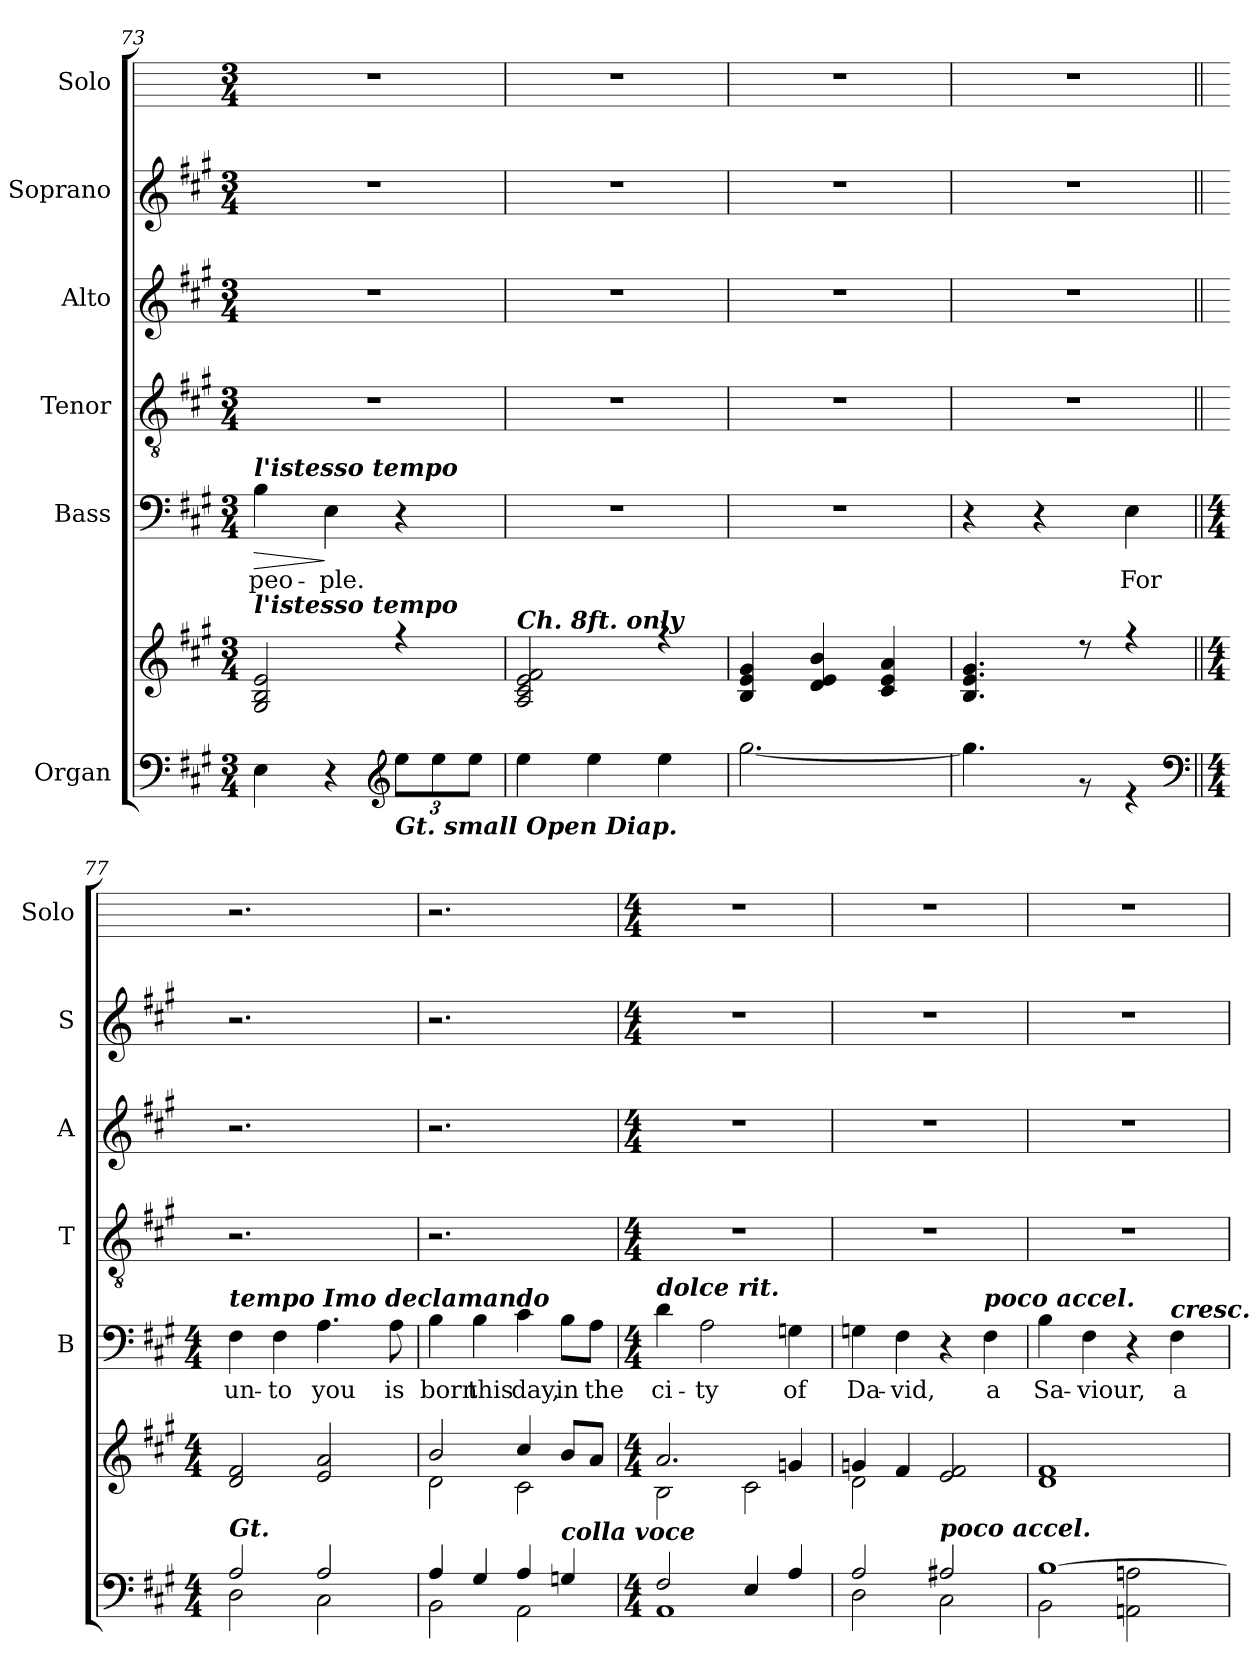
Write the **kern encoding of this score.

**kern	**kern	**kern	**text	**dynam	**kern	**kern	**kern	**kern
*part6	*part6	*part5	*part5	*part5	*part4	*part3	*part2	*part1
*staff7	*staff6	*staff5	*staff5	*staff5	*staff4	*staff3	*staff2	*staff1
*I"Organ	*	*I"Bass	*	*	*I"Tenor	*I"Alto	*I"Soprano	*I"Solo
*	*	*I'B	*	*	*I'T	*I'A	*I'S	*I'Solo
!!LO:LB:g=z
*clefF4	*clefG2	*clefF4	*	*	*clefGv2	*clefG2	*clefG2	*
*k[f#c#g#]	*k[f#c#g#]	*k[f#c#g#]	*	*	*k[f#c#g#]	*k[f#c#g#]	*k[f#c#g#]	*
*A:	*A:	*A:	*	*	*A:	*A:	*A:	*
*M3/4	*M3/4	*M3/4	*	*	*M3/4	*M3/4	*M3/4	*M3/4
=73	=73	=73	=73	=73	=73	=73	=73	=73
*^	*^	*	*	*	*	*	*	*
!	!	!	!	!LO:TX:a:Bi:t=l'istesso tempo	!	!	!	!	!	!
!	!	!LO:TX:a:Bi:t=l'istesso tempo	!	!	!	!	!	!	!	!
!	!	!	!	!	!LO:LY:b	!LO:HP:b	!	!	!	!
2ryy	4E\	2G# 2B 2e	2.ryy	4B	peo-	>	2.r	2.r	2.r	2.r
!	!	!	!	!	!LO:LY:b	!	!	!	!	!
.	4r	.	.	4E	-ple.	]	.	.	.	.
*clefG2	*	*	*	*	*	*	*	*	*	*
!LO:TX:b:Bi:t=Gt. small Open Diap.	!	!	!	!	!	!	!	!	!	!
4ryy	12ee\L	4r	.	4r	.	.	.	.	.	.
.	12ee\	.	.	.	.	.	.	.	.	.
.	12ee\J	.	.	.	.	.	.	.	.	.
=74	=74	=74	=74	=74	=74	=74	=74	=74	=74	=74
!	!	!LO:TX:a:Bi:t=Ch. 8ft. only	!	!	!	!	!	!	!	!
!	!	!	!	!LO:N:vis=1	!	!	!	!	!	!
2.ryy	4ee\	2A 2c# 2e 2f#	2.ryy	2.r	.	.	2.r	2.r	2.r	2.r
.	4ee\	.	.	.	.	.	.	.	.	.
.	4ee\	4r	.	.	.	.	.	.	.	.
=75	=75	=75	=75	=75	=75	=75	=75	=75	=75	=75
!	!	!	!	!LO:N:vis=1	!	!	!	!	!	!
2.ryy	[2.gg#\	4B 4e 4g#	2.ryy	2.r	.	.	2.r	2.r	2.r	2.r
.	.	4d 4e 4b	.	.	.	.	.	.	.	.
.	.	4c# 4e 4a	.	.	.	.	.	.	.	.
=76	=76	=76	=76	=76	=76	=76	=76	=76	=76	=76
2.ryy	4.gg#\]	4.B 4.e 4.g#	2.ryy	4r	.	.	2.r	2.r	2.r	2.r
.	.	.	.	4r	.	.	.	.	.	.
.	8r	8r	.	.	.	.	.	.	.	.
!	!	!	!	!	!LO:LY:b	!	!	!	!	!
.	4r	4r	.	4E	For	.	.	.	.	.
*clefF4	*	*	*	*	*	*	*	*	*	*
=77||	=77||	=77||	=77||	=77||	=77||	=77||	=77||	=77||	=77||	=77||
*M4/4	*	*M4/4	*	*M4/4	*	*	*	*	*	*
!	!	!	!	!LO:TX:a:Bi:t=tempo Imo declamando	!	!	!	!	!	!
!LO:TX:a:Bi:t=Gt.	!	!	!	!	!	!	!	!	!	!
!	!	!	!	!	!LO:LY:b	!	!	!	!	!
2A/	2D\	2d 2f#	1ryy	4F#	un-	.	2.r	2.r	2.r	2.r
!	!	!	!	!	!LO:LY:b	!	!	!	!	!
.	.	.	.	4F#	-to	.	.	.	.	.
!	!	!	!	!	!LO:LY:b	!	!	!	!	!
2A/	2C#\	2e 2a	.	4.A	you	.	.	.	.	.
.	.	.	.	.	.	.	4ryy	4ryy	4ryy	4ryy
!	!	!	!	!	!LO:LY:b	!	!	!	!	!
.	.	.	.	8A	is	.	.	.	.	.
=78	=78	=78	=78	=78	=78	=78	=78	=78	=78	=78
!	!	!	!	!	!LO:LY:b	!	!	!	!	!
4A/	2BB\	2b/	2d\	4B	born	.	2.r	2.r	2.r	2.r
!	!	!	!	!	!LO:LY:b	!	!	!	!	!
4G#/	.	.	.	4B	this	.	.	.	.	.
!	!	!	!	!	!LO:LY:b	!	!	!	!	!
4A/	2AA\	4cc#/	2c#\	4c#	day,	.	.	.	.	.
!LO:TX:a:Bi:t=colla voce	!	!	!	!	!	!	!	!	!	!
!	!	!	!	!	!LO:LY:b	!	!	!	!	!
4Gn/	.	8bL	.	8B\L	in	.	4ryy	4ryy	4ryy	4ryy
!	!	!	!	!	!LO:LY:b	!	!	!	!	!
.	.	8aJ	.	8A\J	the	.	.	.	.	.
!!LO:LB:g=z
=79	=79	=79	=79	=79	=79	=79	=79	=79	=79	=79
*M4/4	*	*M4/4	*	*M4/4	*	*	*M4/4	*M4/4	*M4/4	*M4/4
!	!	!	!	!LO:TX:a:Bi:t=dolce rit.	!	!	!	!	!	!
!	!	!	!	!	!LO:LY:b	!	!	!	!	!
2F#/	1AA\	2.a	2B\	4d	ci-	.	1r	1r	1r	1r
!	!	!	!	!	!LO:LY:b	!	!	!	!	!
.	.	.	.	2A	-ty	.	.	.	.	.
4E/	.	.	2c#\	.	.	.	.	.	.	.
!	!	!	!	!	!LO:LY:b	!	!	!	!	!
4A/	.	4gn	.	4Gn	of	.	.	.	.	.
=80	=80	=80	=80	=80	=80	=80	=80	=80	=80	=80
!	!	!	!	!	!LO:LY:b	!	!	!	!	!
2A/	2D\	4gn	2d\	4Gn	Da-	.	1r	1r	1r	1r
!	!	!	!	!	!LO:LY:b	!	!	!	!	!
.	.	4f#	.	4F#	-vid,	.	.	.	.	.
!LO:TX:a:Bi:t=poco accel.	!	!	!	!	!	!	!	!	!	!
2A#X/	2C#\	2e 2f#	2ryy	4r	.	.	.	.	.	.
!	!	!	!	!LO:TX:a:Bi:t=poco accel.	!	!	!	!	!	!
!	!	!	!	!	!LO:LY:b	!	!	!	!	!
.	.	.	.	4F#	a	.	.	.	.	.
=81	=81	=81	=81	=81	=81	=81	=81	=81	=81	=81
!	!	!	!	!	!LO:LY:b	!	!	!	!	!
[1B/	2BB\	1d 1f#	1ryy	4B	Sa-	.	1r	1r	1r	1r
!	!	!	!	!	!LO:LY:b	!	!	!	!	!
.	.	.	.	4F#	-viour,	.	.	.	.	.
.	2AAn\ 2An\	.	.	4r	.	.	.	.	.	.
!	!	!	!	!LO:TX:a:Bi:t=cresc.	!	!	!	!	!	!
!	!	!	!	!	!LO:LY:b	!	!	!	!	!
.	.	.	.	4F#	a	.	.	.	.	.
*v	*v	*	*	*	*	*	*	*	*	*
*	*v	*v	*	*	*	*	*	*	*
=	=	=	=	=	=	=	=	=
*-	*-	*-	*-	*-	*-	*-	*-	*-
